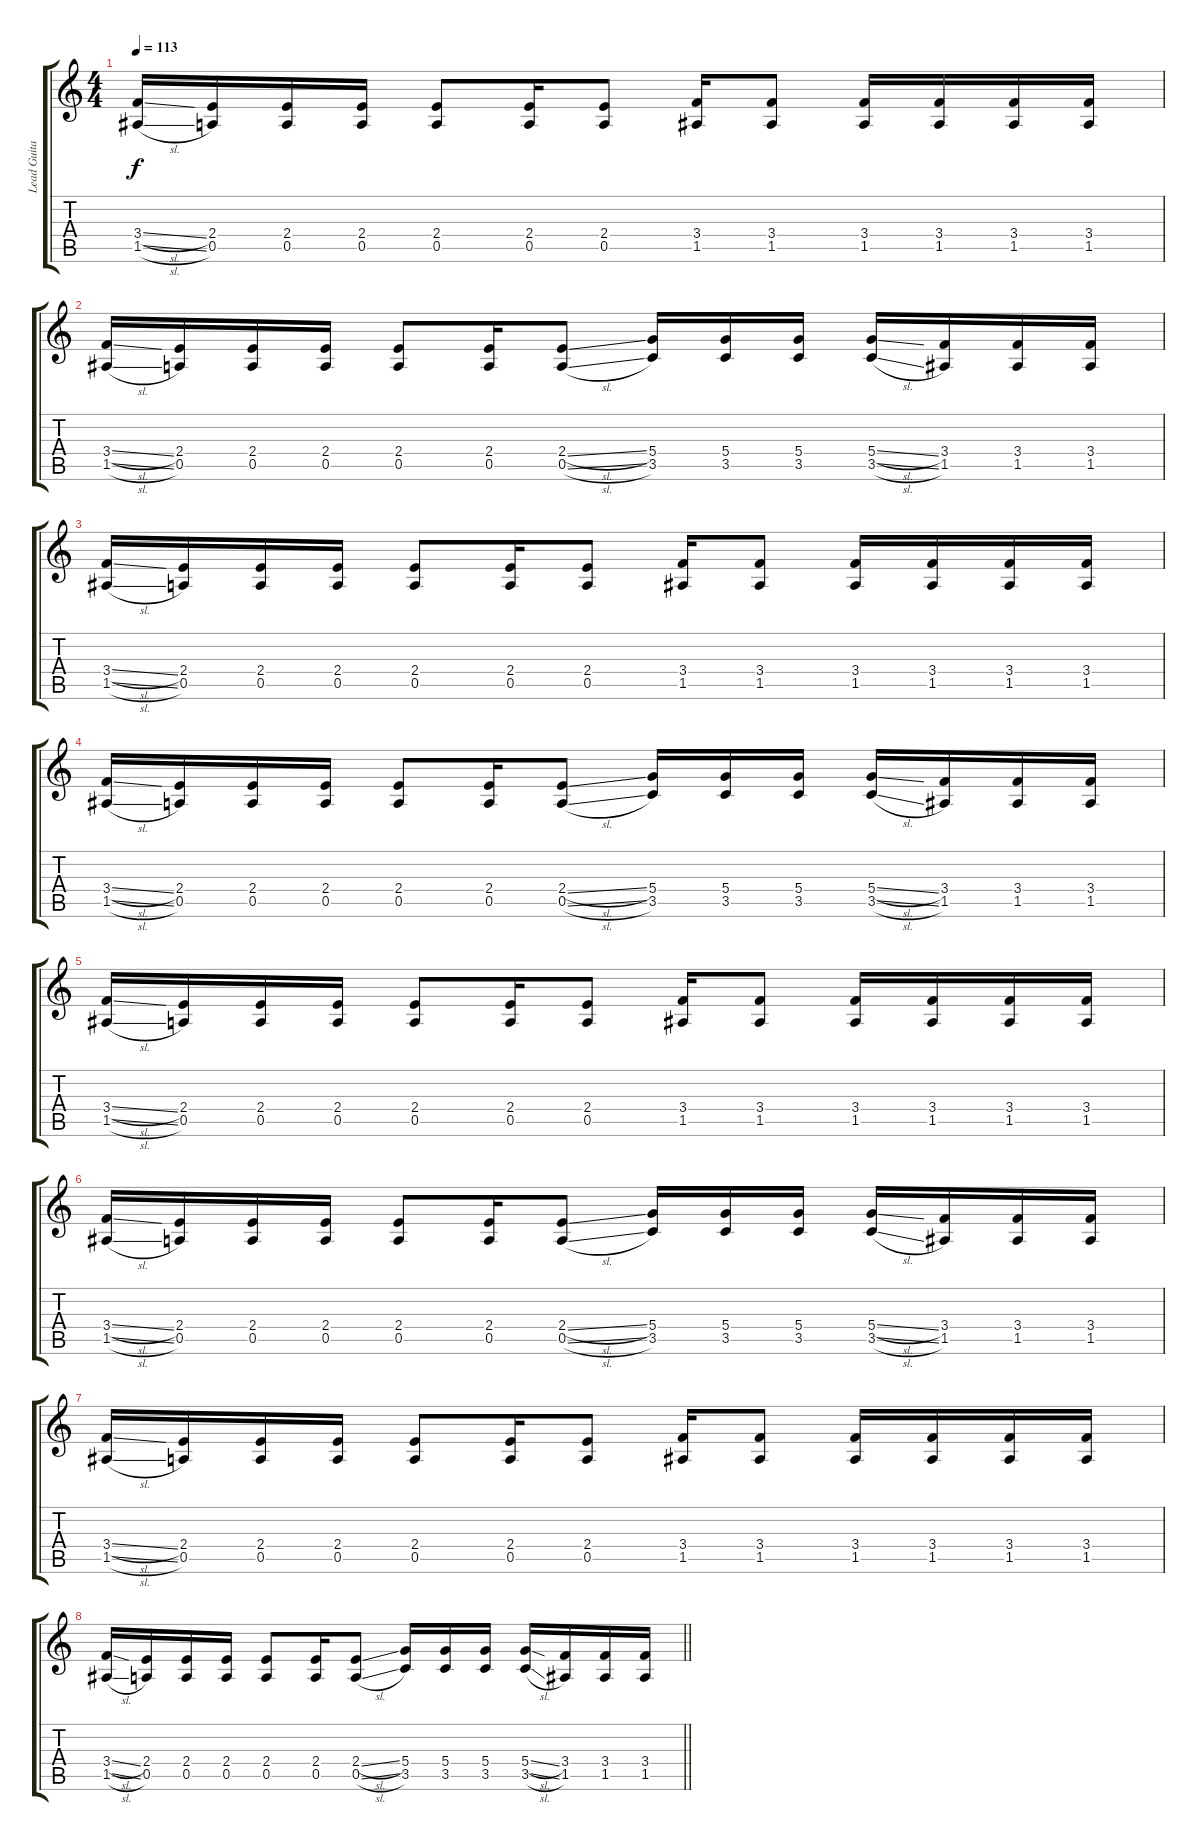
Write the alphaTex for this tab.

\track ("Lead Guitar" "Lead Guita") {instrument distortionguitar}
\staff {score tabs}
\tuning (E4 B3 G3 D3 A2 E2) {hide}
\ts (4 4)
\tempo 113
\clef g2
\ks c
(3.4{sl} 1.5{sl}).16{dy f} (2.4 0.5).16 (2.4 0.5).16 (2.4 0.5).16 (2.4 0.5).8 (2.4 0.5).16 (2.4 0.5).8 (3.4 1.5).16 (3.4 1.5).8 (3.4 1.5).16 (3.4 1.5).16 (3.4 1.5).16 (3.4 1.5).16 |
(3.4{sl} 1.5{sl}).16 (2.4 0.5).16 (2.4 0.5).16 (2.4 0.5).16 (2.4 0.5).8 (2.4 0.5).16 (2.4{sl} 0.5{sl}).8 (5.4 3.5).16 (5.4 3.5).16 (5.4 3.5).16 (5.4{sl} 3.5{sl}).16 (3.4 1.5).16 (3.4 1.5).16 (3.4 1.5).16 |
(3.4{sl} 1.5{sl}).16 (2.4 0.5).16 (2.4 0.5).16 (2.4 0.5).16 (2.4 0.5).8 (2.4 0.5).16 (2.4 0.5).8 (3.4 1.5).16 (3.4 1.5).8 (3.4 1.5).16 (3.4 1.5).16 (3.4 1.5).16 (3.4 1.5).16 |
(3.4{sl} 1.5{sl}).16 (2.4 0.5).16 (2.4 0.5).16 (2.4 0.5).16 (2.4 0.5).8 (2.4 0.5).16 (2.4{sl} 0.5{sl}).8 (5.4 3.5).16 (5.4 3.5).16 (5.4 3.5).16 (5.4{sl} 3.5{sl}).16 (3.4 1.5).16 (3.4 1.5).16 (3.4 1.5).16 |
(3.4{sl} 1.5{sl}).16 (2.4 0.5).16 (2.4 0.5).16 (2.4 0.5).16 (2.4 0.5).8 (2.4 0.5).16 (2.4 0.5).8 (3.4 1.5).16 (3.4 1.5).8 (3.4 1.5).16 (3.4 1.5).16 (3.4 1.5).16 (3.4 1.5).16 |
(3.4{sl} 1.5{sl}).16 (2.4 0.5).16 (2.4 0.5).16 (2.4 0.5).16 (2.4 0.5).8 (2.4 0.5).16 (2.4{sl} 0.5{sl}).8 (5.4 3.5).16 (5.4 3.5).16 (5.4 3.5).16 (5.4{sl} 3.5{sl}).16 (3.4 1.5).16 (3.4 1.5).16 (3.4 1.5).16 |
(3.4{sl} 1.5{sl}).16 (2.4 0.5).16 (2.4 0.5).16 (2.4 0.5).16 (2.4 0.5).8 (2.4 0.5).16 (2.4 0.5).8 (3.4 1.5).16 (3.4 1.5).8 (3.4 1.5).16 (3.4 1.5).16 (3.4 1.5).16 (3.4 1.5).16 |
\barLineRight lightlight
(3.4{sl} 1.5{sl}).16 (2.4 0.5).16 (2.4 0.5).16 (2.4 0.5).16 (2.4 0.5).8 (2.4 0.5).16 (2.4{sl} 0.5{sl}).8 (5.4 3.5).16 (5.4 3.5).16 (5.4 3.5).16 (5.4{sl} 3.5{sl}).16 (3.4 1.5).16 (3.4 1.5).16 (3.4 1.5).16
